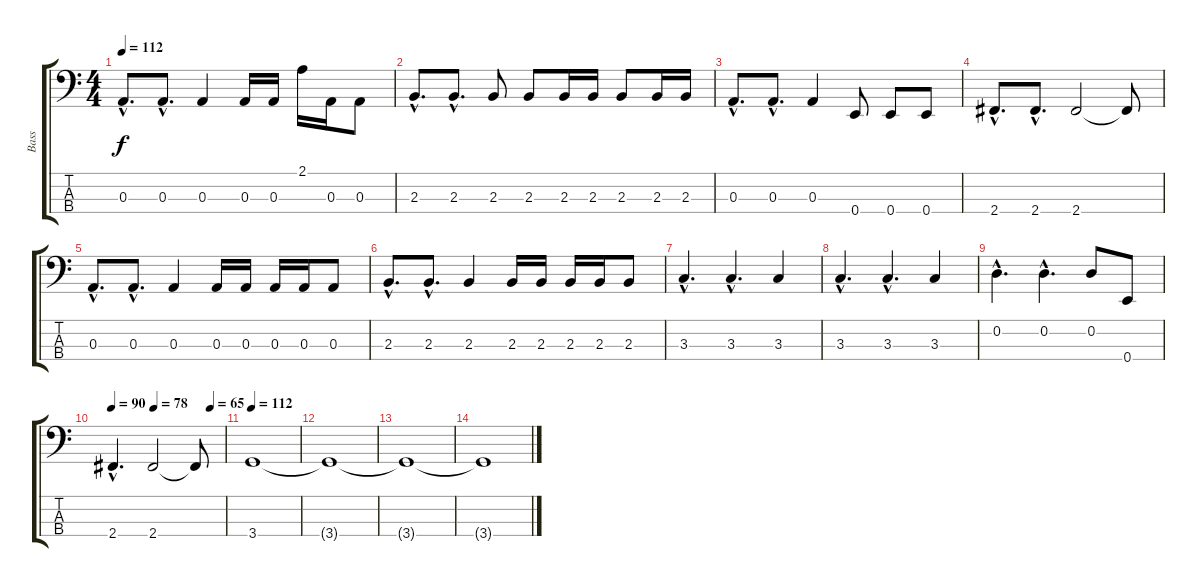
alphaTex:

\track ("Bass" "Bass") {instrument electricbassfinger}
\staff {score tabs}
\tuning (G2 D2 A1 E1) {hide}
\ts (4 4)
\tempo 112
\clef f4
\ks c
0.3{hac}.8{d dy f} 0.3{hac}.8{d} 0.3.4 0.3.16 0.3.16 2.1.16 0.3.16 0.3.8 |
2.3{hac}.8{d} 2.3{hac}.8{d} 2.3.8 2.3.8 2.3.16 2.3.16 2.3.8 2.3.16 2.3.16 |
0.3{hac}.8{d} 0.3{hac}.8{d} 0.3.4 0.4.8 0.4.8 0.4.8 |
2.4{hac}.8{d} 2.4{hac}.8{d} 2.4.2 2.4{t}.8 |
0.3{hac}.8{d} 0.3{hac}.8{d} 0.3.4 0.3.16 0.3.16 0.3.16 0.3.16 0.3.8 |
2.3{hac}.8{d} 2.3{hac}.8{d} 2.3.4 2.3.16 2.3.16 2.3.16 2.3.16 2.3.8 |
3.3{hac}.4{d} 3.3{hac}.4{d} 3.3.4 |
3.3{hac}.4{d} 3.3{hac}.4{d} 3.3.4 |
0.2{hac}.4{d} 0.2{hac}.4{d} 0.2.8 0.4.8 |
\tempo 90
\tempo (78 0.375)
\tempo (65 0.875)
2.4{hac}.4{d} 2.4.2 2.4{t}.8 |
\tempo 112
3.4.1 |
3.4{t}.1 |
3.4{t}.1 |
3.4{t}.1
